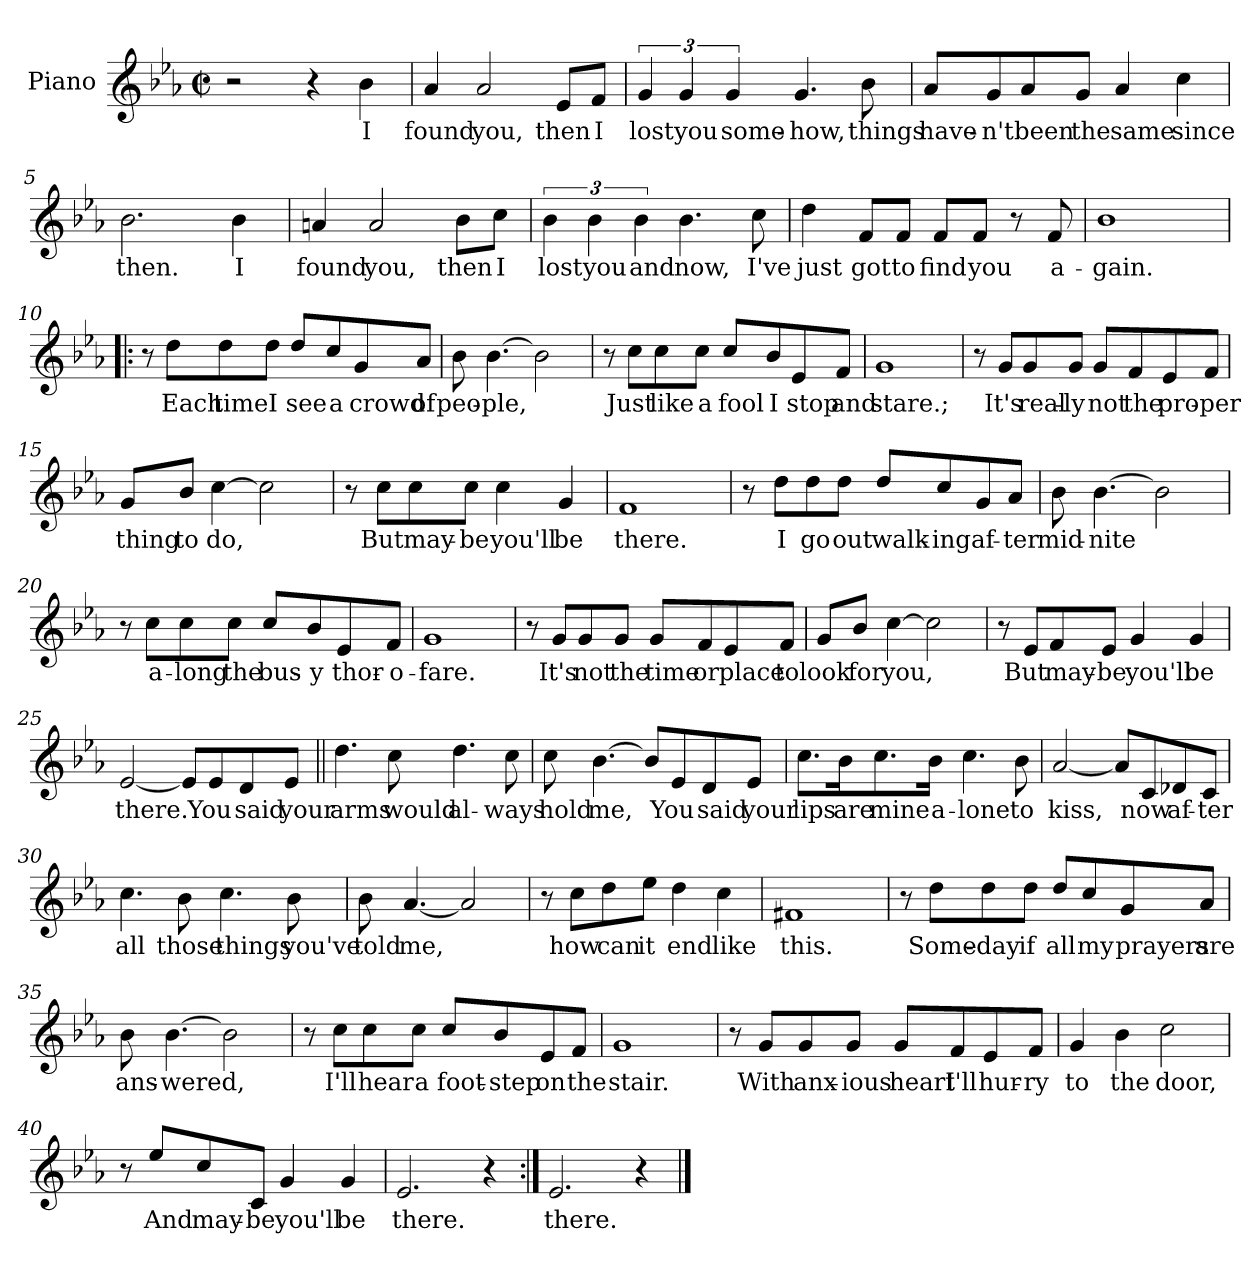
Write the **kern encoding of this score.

**kern	**text
*part1	*part1
*staff1	*staff1
*I"Piano	*
*I'Pno.	*
*clefG2	*
*k[b-e-a-]	*
*E-:	*
*M2/2	*
*met(c|)	*
=1	=1
2r	.
4r	.
4b-\	I
=2	=2
4a-/	found
2a-/	you,
8e-/L	then
8f/J	I
=3	=3
6g/	lost
6g/	you
6g/	some-
4.g/	-how,
8b-\	things
=4	=4
8a-/L	have-
8g/	-n't
8a-/	been
8g/J	the
4a-/	same
4cc\	since
!!LO:LB:g=z
=5	=5
2.b-\	then.
4b-\	I
=6	=6
4an/	found
2a/	you,
8b-\L	then
8cc\J	I
=7	=7
6b-\	lost
6b-\	you
6b-\	and
4.b-\	now,
8cc\	I've
=8	=8
4dd\	just
8f/L	got
8f/J	to
8f/L	find
8f/J	you
8r	.
8f/	a-
!!LO:LB:g=z
=9	=9
1b-	-gain.
=10!|:	=10!|:
8r	.
8dd\L	Each
8dd\	time
8dd\J	I
8dd/L	see
8cc/	a
8g/	crowd
8a-/J	of
=11	=11
8b-\	peo-
[4.b-\	-ple,
2b-\]	.
!!LO:LB:g=z
=12	=12
8r	.
8cc\L	Just
8cc\	like
8cc\J	a
8cc/L	fool
8b-/	I
8e-/	stop
8f/J	and
=13	=13
1g	stare.;
=14	=14
8r	.
8g/L	It's
8g/	real-
8g/J	-ly
8g/L	not
8f/	the
8e-/	pro-
8f/J	-per
=15	=15
8g/L	thing
8b-/J	to
[4cc\	do,
2cc\]	.
!!LO:LB:g=z
=16	=16
8r	.
8cc\L	But
8cc\	may-
8cc\J	-be
4cc\	you'll
4g/	be
=17	=17
1f	there.
=18	=18
8r	.
8dd\L	I
8dd\	go
8dd\J	out
8dd/L	walk-
8cc/	-ing
8g/	af-
8a-/J	-ter
=19	=19
8b-\	mid-
[4.b-\	-nite
2b-\]	.
!!LO:LB:g=z
=20	=20
8r	.
8cc\L	a-
8cc\	-long
8cc\J	the
8cc/L	bus-
8b-/	-y
8e-/	thor-
8f/J	-o-
=21	=21
1g	-fare.
=22	=22
8r	.
8g/L	It's
8g/	not
8g/J	the
8g/L	time
8f/	or
8e-/	place
8f/J	to
=23	=23
8g/L	look
8b-/J	for
[4cc\	you,
2cc\]	.
!!LO:LB:g=z
=24	=24
8r	.
8e-/L	But
8f/	may-
8e-/J	-be
4g/	you'll
4g/	be
=25	=25
[2e-/	there.
8e-/L]	.
8e-/	You
8d/	said
8e-/J	your
=26||	=26||
4.dd\	arms
8cc\	would
4.dd\	al-
8cc\	-ways
!!LO:LB:g=z
=27	=27
8cc\	hold
[4.b-\	me,
8b-/L]	.
8e-/	You
8d/	said
8e-/J	your
=28	=28
8.cc\L	lips
16b-\K	are
8.cc\	mine
16b-\Jk	a-
4.cc\	-lone
8b-\	to
=29	=29
[2a-/	kiss,
8a-/L]	.
8c/	now
8d-X/	af-
8c/J	-ter
!!LO:PB:g=z
=30	=30
4.cc\	all
8b-\	those
4.cc\	things
8b-\	you've
=31	=31
8b-\	told
[4.a-/	me,
2a-/]	.
=32	=32
8r	.
8cc\L	how
8dd\	can
8ee-\J	it
4dd\	end
4cc\	like
=33	=33
1f#X	this.
!!LO:LB:g=z
=34	=34
8r	.
8dd\L	Some-
8dd\	-day
8dd\J	if
8dd/L	all
8cc/	my
8g/	prayers
8a-/J	are
=35	=35
8b-\	ans-
[4.b-\	-wered,
2b-\]	.
=36	=36
8r	.
8cc\L	I'll
8cc\	hear
8cc\J	a
8cc/L	foot-
8b-/	-step
8e-/	on
8f/J	the
!!LO:LB:g=z
=37	=37
1g	stair.
=38	=38
8r	.
8g/L	With
8g/	anx-
8g/J	-ious
8g/L	heart
8f/	I'll
8e-/	hur-
8f/J	-ry
=39	=39
4g/	to
4b-\	the
2cc\	door,
!!LO:LB:g=z
=40	=40
8r	.
8ee-/L	And
8cc/	may-
8c/J	-be
4g/	you'll
4g/	be
=41	=41
2.e-/	there.
4r	.
=42:|!	=42:|!
2.e-/	there.
4r	.
==	==
*-	*-
